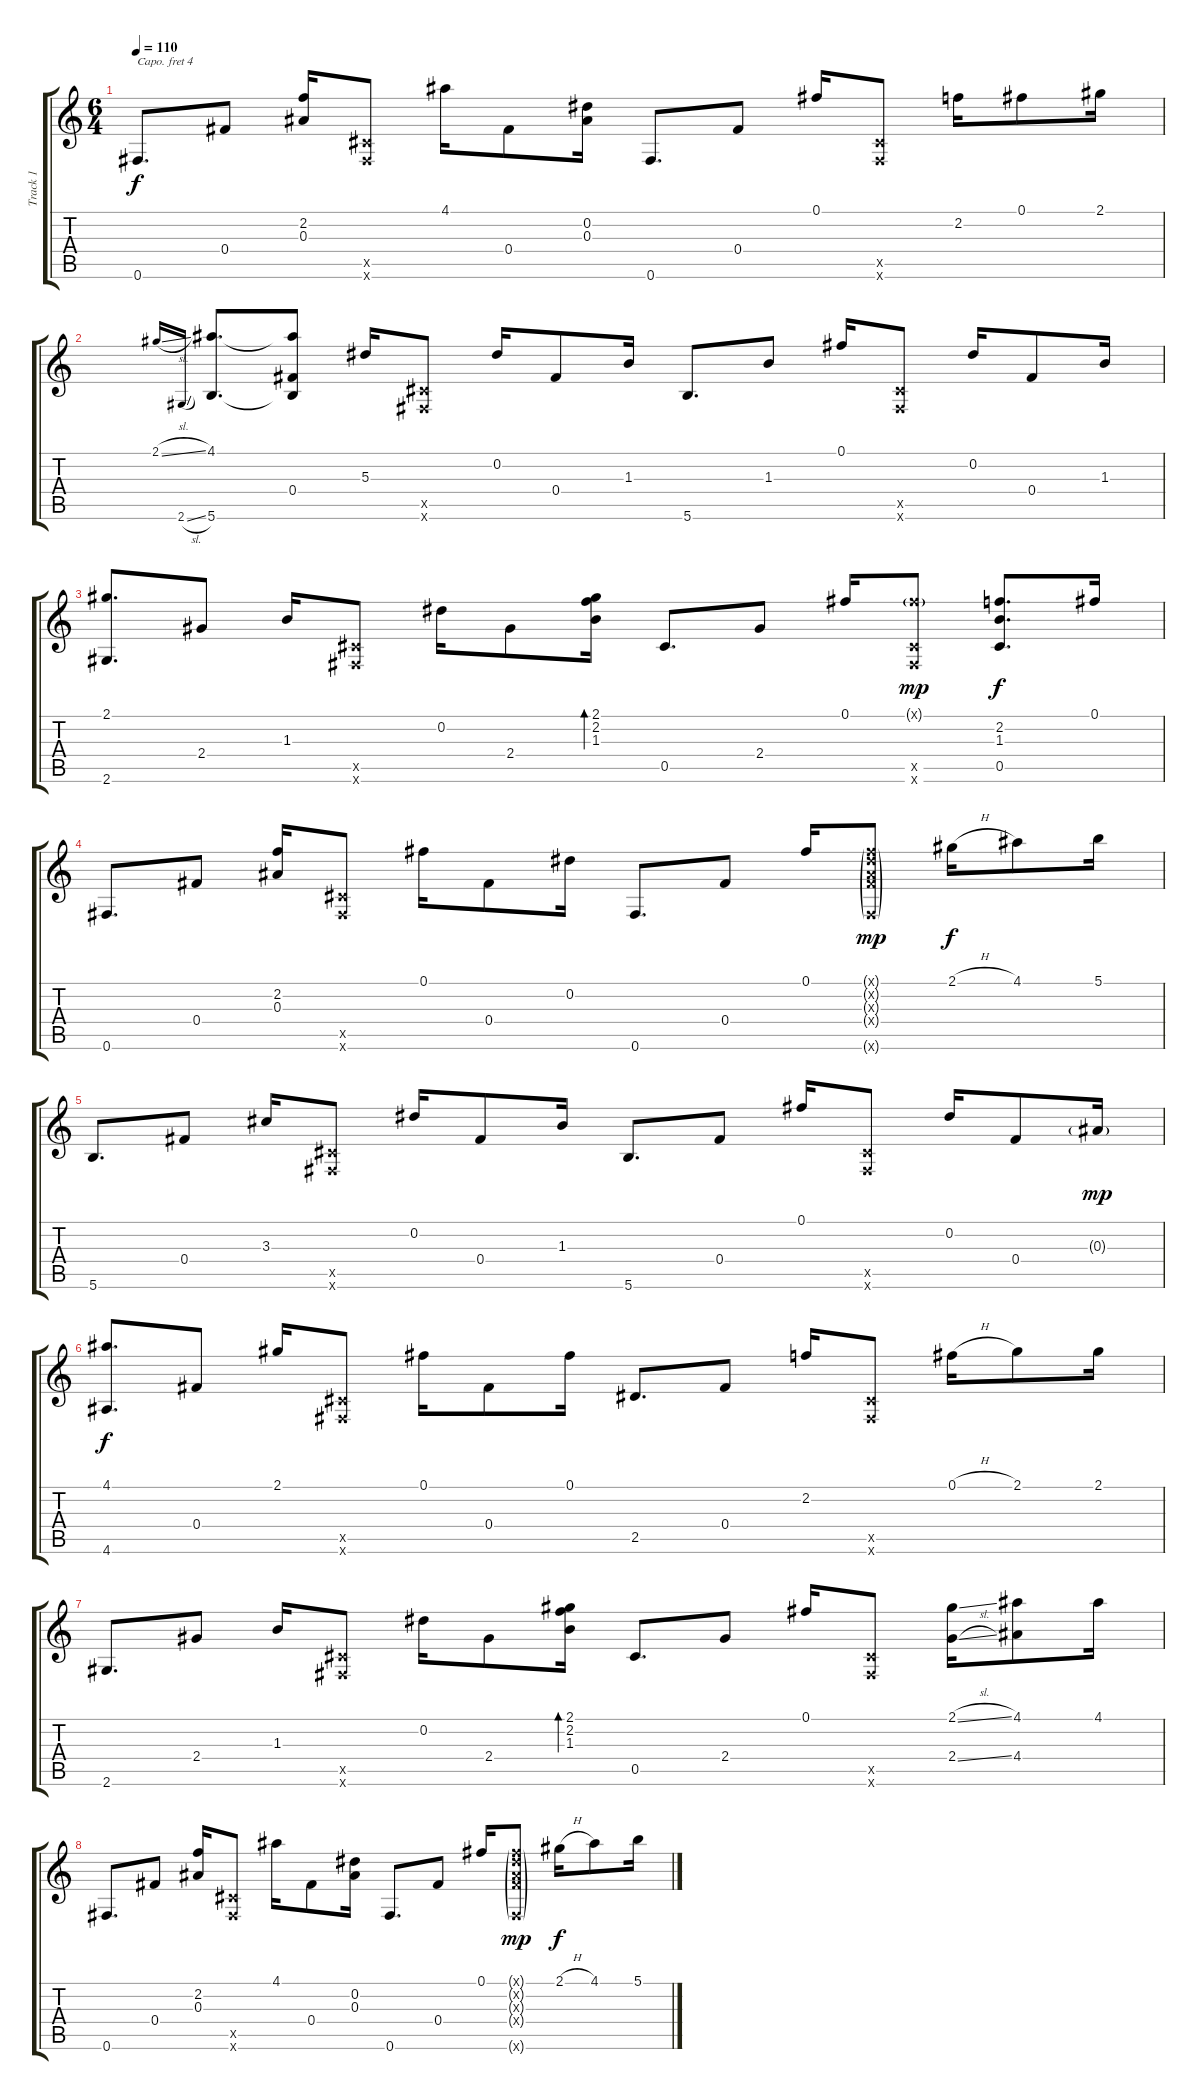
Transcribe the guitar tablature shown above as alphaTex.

\track ("Track 1" "Track 1") {instrument acousticguitarsteel}
\staff {score tabs}
\capo 4
\tuning (D4 B3 Gb3 D3 A2 D2) {hide}
\ts (6 4)
\tempo 110
\clef g2
\ks c
0.6.8{d dy f} 0.4.8 (2.2 0.3).16 (0.5{x} 0.6{x}).8 4.1.16 0.4.8 (0.2 0.3).16 0.6.8{d} 0.4.8 0.1.16 (0.5{x} 0.6{x}).8 2.2.16 0.1.8 2.1.16 |
2.1{sl}.16{gr onbeat} 2.6{sl}.16{gr onbeat} (4.1 5.6).8{d} (4.1{t} 0.4 5.6{t}).8 5.3.16 (0.5{x} 0.6{x}).8 0.2.16 0.4.8 1.3.16 5.6.8{d} 1.3.8 0.1.16 (0.5{x} 0.6{x}).8 0.2.16 0.4.8 1.3.16 |
(2.1 2.6).8{d} 2.4.8 1.3.16 (0.5{x} 0.6{x}).8 0.2.16 2.4.8 (2.1 2.2 1.3).16{bd 120} 0.5.8{d} 2.4.8 0.1.16 (0.1{g x} 0.5{x} 0.6{x}).8{dy mp} (2.2 1.3 0.5).8{d dy f} 0.1.16 |
0.6.8{d} 0.4.8 (2.2 0.3).16 (0.5{x} 0.6{x}).8 0.1.16 0.4.8 0.2.16 0.6.8{d} 0.4.8 0.1.16 (0.1{g x} 0.2{g x} 0.3{g x} 0.4{g x} 0.6{g x}).8{dy mp} 2.1{h}.16{dy f} 4.1.8 5.1.16 |
5.6.8{d} 0.4.8 3.3.16 (0.5{x} 0.6{x}).8 0.2.16 0.4.8 1.3.16 5.6.8{d} 0.4.8 0.1.16 (0.5{x} 0.6{x}).8 0.2.16 0.4.8 0.3{g}.16{dy mp} |
(4.1 4.6).8{d dy f} 0.4.8 2.1.16 (0.5{x} 0.6{x}).8 0.1.16 0.4.8 0.1.16 2.5.8{d} 0.4.8 2.2.16 (0.5{x} 0.6{x}).8 0.1{h}.16 2.1.8 2.1.16 |
2.6.8{d} 2.4.8 1.3.16 (0.5{x} 0.6{x}).8 0.2.16 2.4.8 (2.1 2.2 1.3).16{bd 240} 0.5.8{d} 2.4.8 0.1.16 (0.5{x} 0.6{x}).8 (2.1{sl} 2.4{sl}).16 (4.1 4.4).8 4.1.16 |
0.6.8{d} 0.4.8 (2.2 0.3).16 (0.5{x} 0.6{x}).8 4.1.16 0.4.8 (0.2 0.3).16 0.6.8{d} 0.4.8 0.1.16 (0.1{g x} 0.2{g x} 0.3{g x} 0.4{g x} 0.6{g x}).8{dy mp} 2.1{h}.16{dy f} 4.1.8 5.1.16
